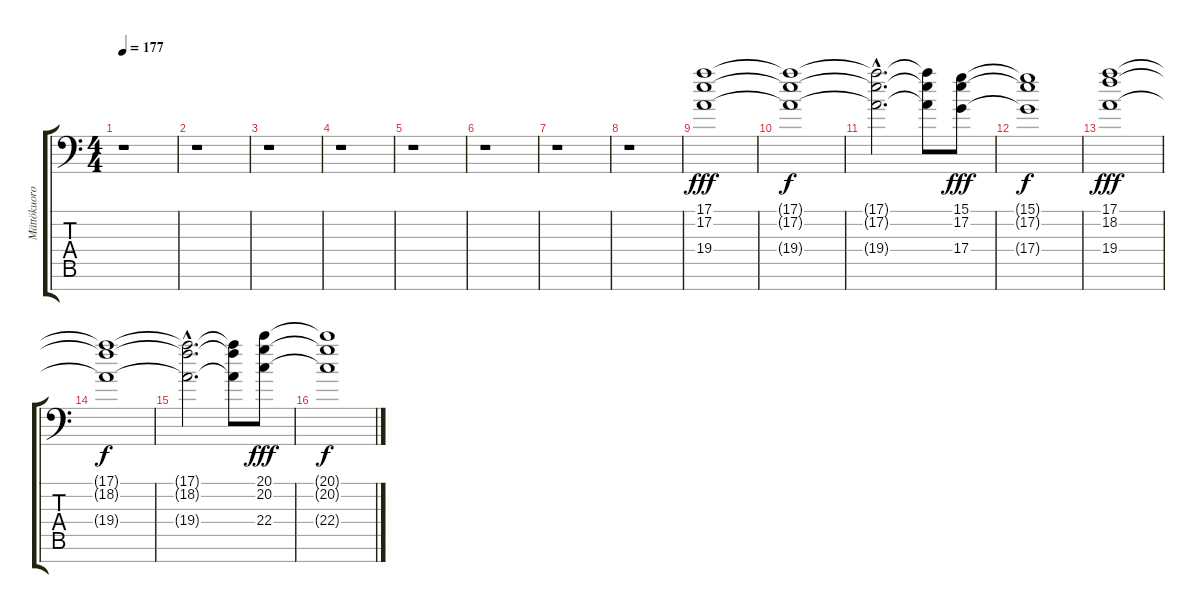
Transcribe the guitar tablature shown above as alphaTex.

\track ("Mättökuoro" "Mättökuoro") {instrument choiraahs}
\staff {score tabs}
\tuning (E4 B3 G3 D3 A2 E2 C-1) {hide}
\ts (4 4)
\tempo 177
\clef f4
\ks c
r.1{dy fff} |
r.1 |
r.1 |
r.1 |
r.1 |
r.1 |
r.1 |
r.1 |
(17.1 17.2 19.4).1 |
(17.1{t} 17.2{t} 19.4{t}).1{dy f} |
(17.1{hac t} 17.2{hac t} 19.4{hac t}).2{d} (17.1{t} 17.2{t} 19.4{t}).8 (15.1 17.2 17.4).8{dy fff} |
(15.1{t} 17.2{t} 17.4{t}).1{dy f} |
(17.1 18.2 19.4).1{dy fff} |
(17.1{t} 18.2{t} 19.4{t}).1{dy f} |
(17.1{hac t} 18.2{hac t} 19.4{hac t}).2{d} (17.1{t} 18.2{t} 19.4{t}).8 (20.1 20.2 22.4).8{dy fff} |
(20.1{t} 20.2{t} 22.4{t}).1{dy f}
